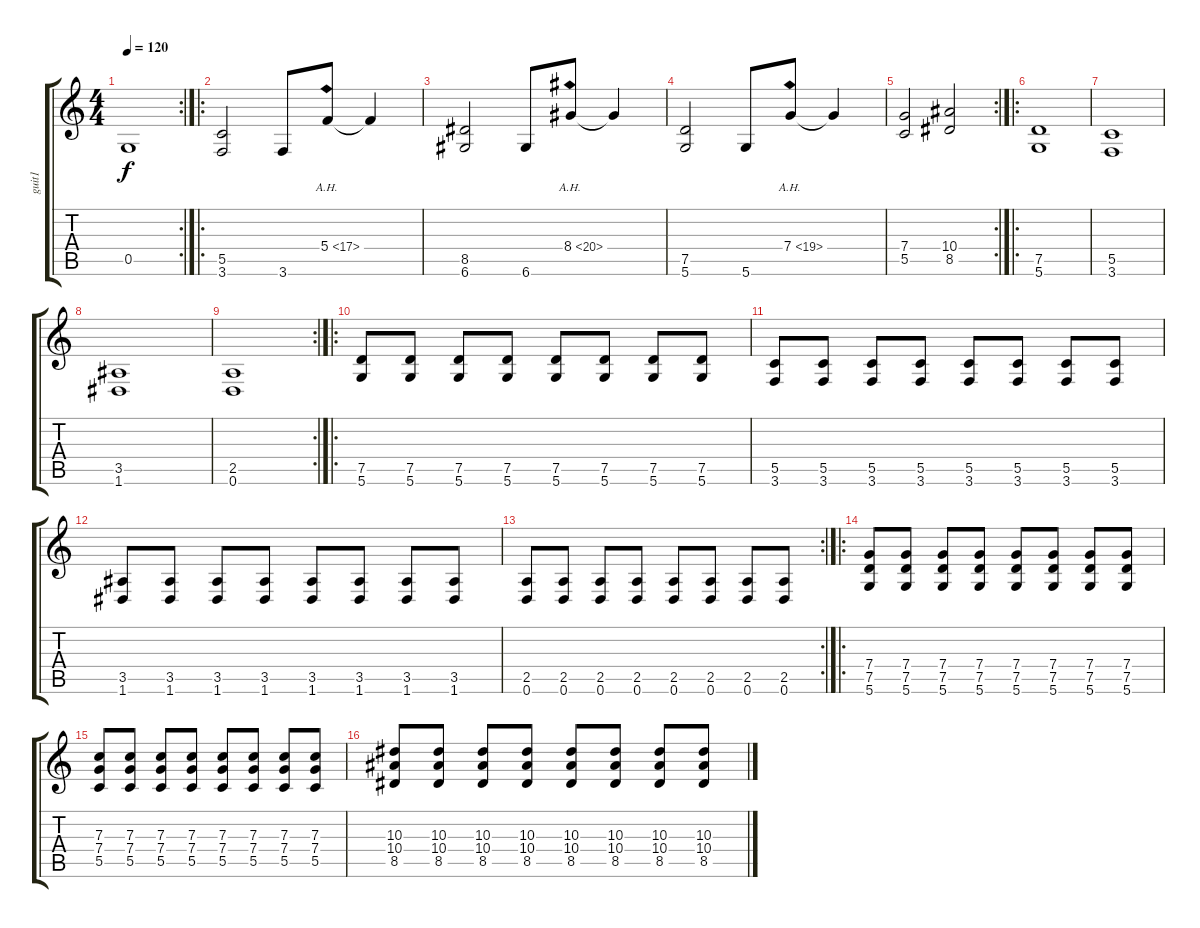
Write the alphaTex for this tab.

\track ("guit1" "guit1") {instrument distortionguitar}
\staff {score tabs}
\tuning (D4 A3 F3 C3 G2 D2) {hide}
\rc 2
\ts (4 4)
\tempo 120
\clef g2
\ks c
0.5.1{dy f} |
\ro
(5.5 3.6).2 3.6.8 5.4{ah 12}.8 5.4{t}.4 |
(8.5 6.6).2 6.6.8 8.4{ah 12}.8 8.4{t}.4 |
(7.5 5.6).2 5.6.8 7.4{ah 12}.8 7.4{t}.4 |
\rc 2
(7.4 5.5).2 (10.4 8.5).2 |
\ro
(7.5 5.6).1 |
(5.5 3.6).1 |
(3.5 1.6).1 |
\rc 2
(2.5 0.6).1 |
\ro
(7.5 5.6).8 (7.5 5.6).8 (7.5 5.6).8 (7.5 5.6).8 (7.5 5.6).8 (7.5 5.6).8 (7.5 5.6).8 (7.5 5.6).8 |
(5.5 3.6).8 (5.5 3.6).8 (5.5 3.6).8 (5.5 3.6).8 (5.5 3.6).8 (5.5 3.6).8 (5.5 3.6).8 (5.5 3.6).8 |
(3.5 1.6).8 (3.5 1.6).8 (3.5 1.6).8 (3.5 1.6).8 (3.5 1.6).8 (3.5 1.6).8 (3.5 1.6).8 (3.5 1.6).8 |
\rc 2
(2.5 0.6).8 (2.5 0.6).8 (2.5 0.6).8 (2.5 0.6).8 (2.5 0.6).8 (2.5 0.6).8 (2.5 0.6).8 (2.5 0.6).8 |
\ro
(7.4 7.5 5.6).8 (7.4 7.5 5.6).8 (7.4 7.5 5.6).8 (7.4 7.5 5.6).8 (7.4 7.5 5.6).8 (7.4 7.5 5.6).8 (7.4 7.5 5.6).8 (7.4 7.5 5.6).8 |
(7.3 7.4 5.5).8 (7.3 7.4 5.5).8 (7.3 7.4 5.5).8 (7.3 7.4 5.5).8 (7.3 7.4 5.5).8 (7.3 7.4 5.5).8 (7.3 7.4 5.5).8 (7.3 7.4 5.5).8 |
(10.3 10.4 8.5).8 (10.3 10.4 8.5).8 (10.3 10.4 8.5).8 (10.3 10.4 8.5).8 (10.3 10.4 8.5).8 (10.3 10.4 8.5).8 (10.3 10.4 8.5).8 (10.3 10.4 8.5).8
